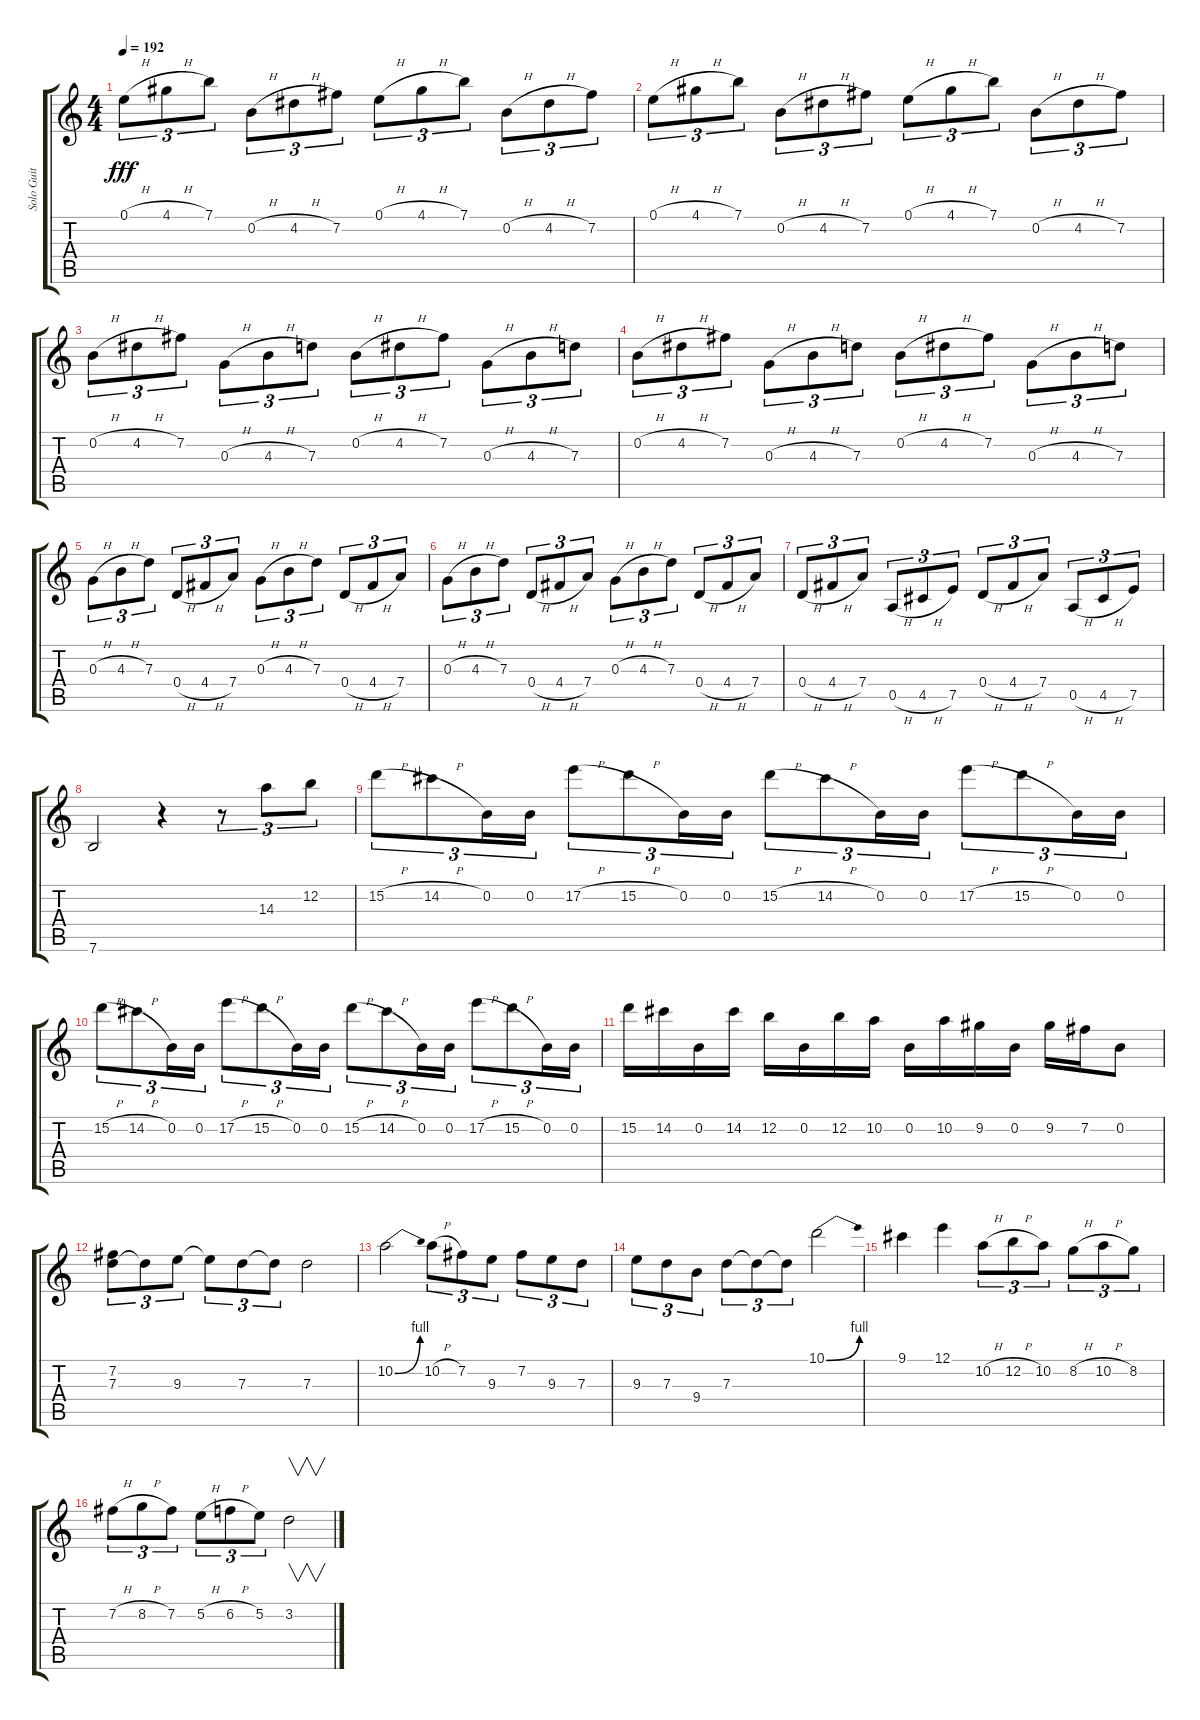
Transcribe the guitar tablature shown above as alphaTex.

\track ("Solo Guit" "Solo Guit") {instrument overdrivenguitar}
\staff {score tabs}
\tuning (E4 B3 G3 D3 A2 E2) {hide}
\ts (4 4)
\tempo 192
\clef g2
\ks c
0.1{h}.8{tu (3 2) dy fff} 4.1{h}.8{tu (3 2)} 7.1.8{tu (3 2)} 0.2{h}.8{tu (3 2)} 4.2{h}.8{tu (3 2)} 7.2.8{tu (3 2)} 0.1{h}.8{tu (3 2)} 4.1{h}.8{tu (3 2)} 7.1.8{tu (3 2)} 0.2{h}.8{tu (3 2)} 4.2{h}.8{tu (3 2)} 7.2.8{tu (3 2)} |
0.1{h}.8{tu (3 2)} 4.1{h}.8{tu (3 2)} 7.1.8{tu (3 2)} 0.2{h}.8{tu (3 2)} 4.2{h}.8{tu (3 2)} 7.2.8{tu (3 2)} 0.1{h}.8{tu (3 2)} 4.1{h}.8{tu (3 2)} 7.1.8{tu (3 2)} 0.2{h}.8{tu (3 2)} 4.2{h}.8{tu (3 2)} 7.2.8{tu (3 2)} |
0.2{h}.8{tu (3 2)} 4.2{h}.8{tu (3 2)} 7.2.8{tu (3 2)} 0.3{h}.8{tu (3 2)} 4.3{h}.8{tu (3 2)} 7.3.8{tu (3 2)} 0.2{h}.8{tu (3 2)} 4.2{h}.8{tu (3 2)} 7.2.8{tu (3 2)} 0.3{h}.8{tu (3 2)} 4.3{h}.8{tu (3 2)} 7.3.8{tu (3 2)} |
0.2{h}.8{tu (3 2)} 4.2{h}.8{tu (3 2)} 7.2.8{tu (3 2)} 0.3{h}.8{tu (3 2)} 4.3{h}.8{tu (3 2)} 7.3.8{tu (3 2)} 0.2{h}.8{tu (3 2)} 4.2{h}.8{tu (3 2)} 7.2.8{tu (3 2)} 0.3{h}.8{tu (3 2)} 4.3{h}.8{tu (3 2)} 7.3.8{tu (3 2)} |
0.3{h}.8{tu (3 2)} 4.3{h}.8{tu (3 2)} 7.3.8{tu (3 2)} 0.4{h}.8{tu (3 2)} 4.4{h}.8{tu (3 2)} 7.4.8{tu (3 2)} 0.3{h}.8{tu (3 2)} 4.3{h}.8{tu (3 2)} 7.3.8{tu (3 2)} 0.4{h}.8{tu (3 2)} 4.4{h}.8{tu (3 2)} 7.4.8{tu (3 2)} |
0.3{h}.8{tu (3 2)} 4.3{h}.8{tu (3 2)} 7.3.8{tu (3 2)} 0.4{h}.8{tu (3 2)} 4.4{h}.8{tu (3 2)} 7.4.8{tu (3 2)} 0.3{h}.8{tu (3 2)} 4.3{h}.8{tu (3 2)} 7.3.8{tu (3 2)} 0.4{h}.8{tu (3 2)} 4.4{h}.8{tu (3 2)} 7.4.8{tu (3 2)} |
0.4{h}.8{tu (3 2)} 4.4{h}.8{tu (3 2)} 7.4.8{tu (3 2)} 0.5{h}.8{tu (3 2)} 4.5{h}.8{tu (3 2)} 7.5.8{tu (3 2)} 0.4{h}.8{tu (3 2)} 4.4{h}.8{tu (3 2)} 7.4.8{tu (3 2)} 0.5{h}.8{tu (3 2)} 4.5{h}.8{tu (3 2)} 7.5.8{tu (3 2)} |
7.6.2 r.4 r.8{tu (3 2)} 14.3.8{tu (3 2)} 12.2.8{tu (3 2)} |
15.2{h}.8{tu (3 2)} 14.2{h}.8{tu (3 2)} 0.2.16{tu (3 2)} 0.2.16{tu (3 2)} 17.2{h}.8{tu (3 2)} 15.2{h}.8{tu (3 2)} 0.2.16{tu (3 2)} 0.2.16{tu (3 2)} 15.2{h}.8{tu (3 2)} 14.2{h}.8{tu (3 2)} 0.2.16{tu (3 2)} 0.2.16{tu (3 2)} 17.2{h}.8{tu (3 2)} 15.2{h}.8{tu (3 2)} 0.2.16{tu (3 2)} 0.2.16{tu (3 2)} |
15.2{h}.8{tu (3 2)} 14.2{h}.8{tu (3 2)} 0.2.16{tu (3 2)} 0.2.16{tu (3 2)} 17.2{h}.8{tu (3 2)} 15.2{h}.8{tu (3 2)} 0.2.16{tu (3 2)} 0.2.16{tu (3 2)} 15.2{h}.8{tu (3 2)} 14.2{h}.8{tu (3 2)} 0.2.16{tu (3 2)} 0.2.16{tu (3 2)} 17.2{h}.8{tu (3 2)} 15.2{h}.8{tu (3 2)} 0.2.16{tu (3 2)} 0.2.16{tu (3 2)} |
15.2.16 14.2.16 0.2.16 14.2.16 12.2.16 0.2.16 12.2.16 10.2.16 0.2.16 10.2.16 9.2.16 0.2.16 9.2.16 7.2.16 0.2.8 |
(7.2 7.3).8{tu (3 2)} 7.3{t}.8{tu (3 2)} 9.3.8{tu (3 2)} 9.3{t}.8{tu (3 2)} 7.3.8{tu (3 2)} 7.3{t}.8{tu (3 2)} 7.3.2 |
10.2{be (bend 0 0 60 4)}.2 10.2{h}.8{tu (3 2)} 7.2.8{tu (3 2)} 9.3.8{tu (3 2)} 7.2.8{tu (3 2)} 9.3.8{tu (3 2)} 7.3.8{tu (3 2)} |
9.3.8{tu (3 2)} 7.3.8{tu (3 2)} 9.4.8{tu (3 2)} 7.3.8{tu (3 2)} 7.3{t}.8{tu (3 2)} 7.3{t}.8{tu (3 2)} 10.1{be (bend 0 0 60 4)}.2 |
9.1.4 12.1.4 10.2{h}.8{tu (3 2)} 12.2{h}.8{tu (3 2)} 10.2.8{tu (3 2)} 8.2{h}.8{tu (3 2)} 10.2{h}.8{tu (3 2)} 8.2.8{tu (3 2)} |
7.2{h}.8{tu (3 2)} 8.2{h}.8{tu (3 2)} 7.2.8{tu (3 2)} 5.2{h}.8{tu (3 2)} 6.2{h}.8{tu (3 2)} 5.2.8{tu (3 2)} 3.2.2{v}
